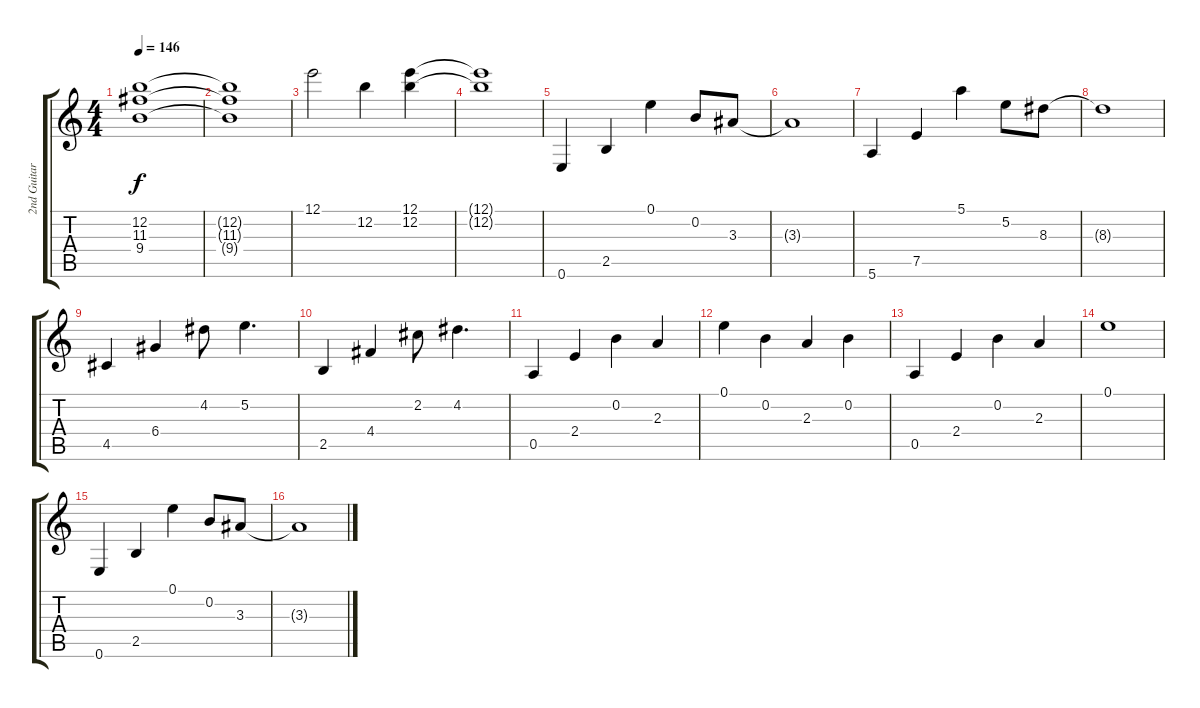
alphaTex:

\track ("2nd Guitar" "2nd Guitar") {instrument acousticguitarnylon}
\staff {score tabs}
\tuning (E4 B3 G3 D3 A2 E2) {hide}
\ts (4 4)
\tempo 146
\clef g2
\ks c
(12.2 11.3 9.4).1{dy f} |
(12.2{t} 11.3{t} 9.4{t}).1 |
12.1.2 12.2.4 (12.1 12.2).4 |
(12.1{t} 12.2{t}).1 |
0.6.4 2.5.4 0.1.4 0.2.8 3.3.8 |
3.3{t}.1 |
5.6.4 7.5.4 5.1.4 5.2.8 8.3.8 |
8.3{t}.1 |
4.5.4 6.4.4 4.2.8 5.2.4{d} |
2.5.4 4.4.4 2.2.8 4.2.4{d} |
0.5.4 2.4.4 0.2.4 2.3.4 |
0.1.4 0.2.4 2.3.4 0.2.4 |
0.5.4 2.4.4 0.2.4 2.3.4 |
0.1.1 |
0.6.4 2.5.4 0.1.4 0.2.8 3.3.8 |
3.3{t}.1
